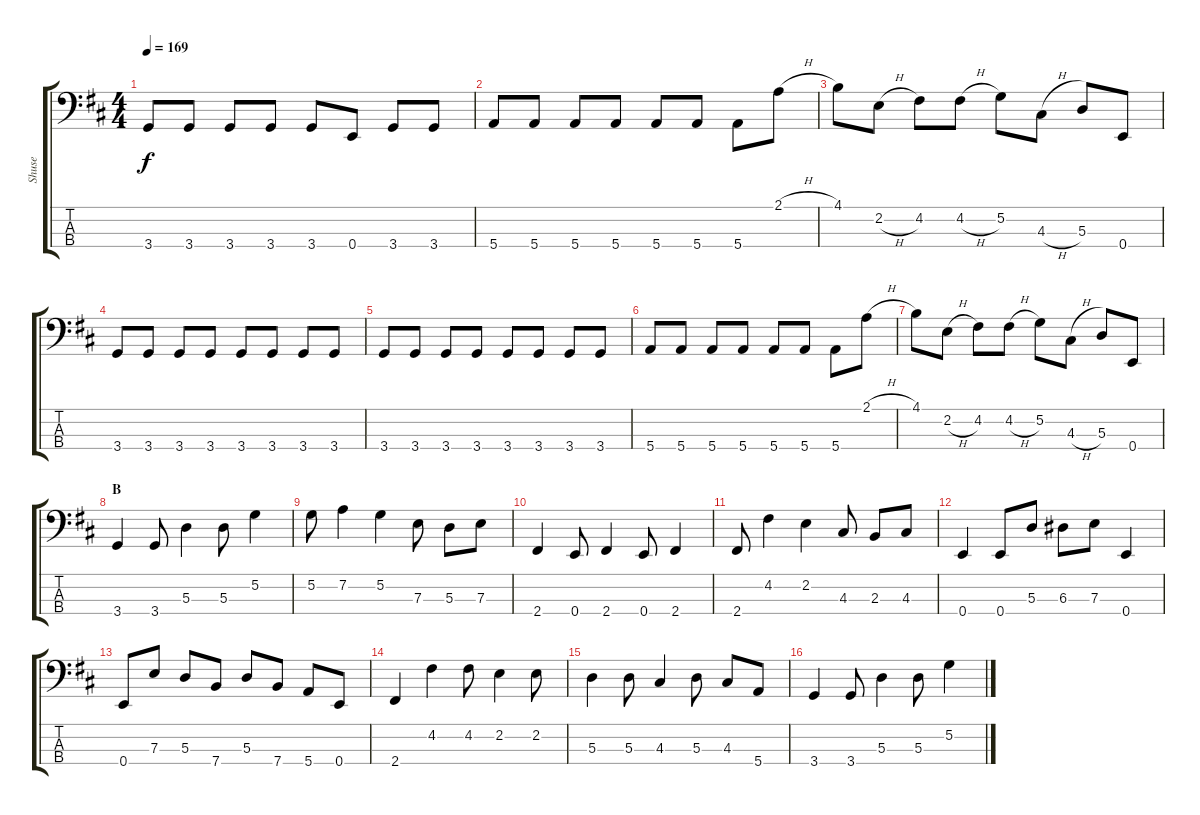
\track ("Shuse" "Shuse") {instrument electricbasspick}
\staff {score tabs}
\tuning (G2 D2 A1 E1) {hide}
\ts (4 4)
\tempo 169
\clef f4
\ks d
3.4.8{dy f} 3.4.8 3.4.8 3.4.8 3.4.8 0.4.8 3.4.8 3.4.8 |
5.4.8 5.4.8 5.4.8 5.4.8 5.4.8 5.4.8 5.4.8 2.1{h}.8 |
4.1.8 2.2{h}.8 4.2.8 4.2{h}.8 5.2.8 4.3{h}.8 5.3.8 0.4.8 |
3.4.8 3.4.8 3.4.8 3.4.8 3.4.8 3.4.8 3.4.8 3.4.8 |
3.4.8 3.4.8 3.4.8 3.4.8 3.4.8 3.4.8 3.4.8 3.4.8 |
5.4.8 5.4.8 5.4.8 5.4.8 5.4.8 5.4.8 5.4.8 2.1{h}.8 |
4.1.8 2.2{h}.8 4.2.8 4.2{h}.8 5.2.8 4.3{h}.8 5.3.8 0.4.8 |
\section ("" "B")
3.4.4 3.4.8 5.3.4 5.3.8 5.2.4 |
5.2.8 7.2.4 5.2.4 7.3.8 5.3.8 7.3.8 |
2.4.4 0.4.8 2.4.4 0.4.8 2.4.4 |
2.4.8 4.2.4 2.2.4 4.3.8 2.3.8 4.3.8 |
0.4.4 0.4.8 5.3.8 6.3.8 7.3.8 0.4.4 |
0.4.8 7.3.8 5.3.8 7.4.8 5.3.8 7.4.8 5.4.8 0.4.8 |
2.4.4 4.2.4 4.2.8 2.2.4 2.2.8 |
5.3.4 5.3.8 4.3.4 5.3.8 4.3.8 5.4.8 |
3.4.4 3.4.8 5.3.4 5.3.8 5.2.4
